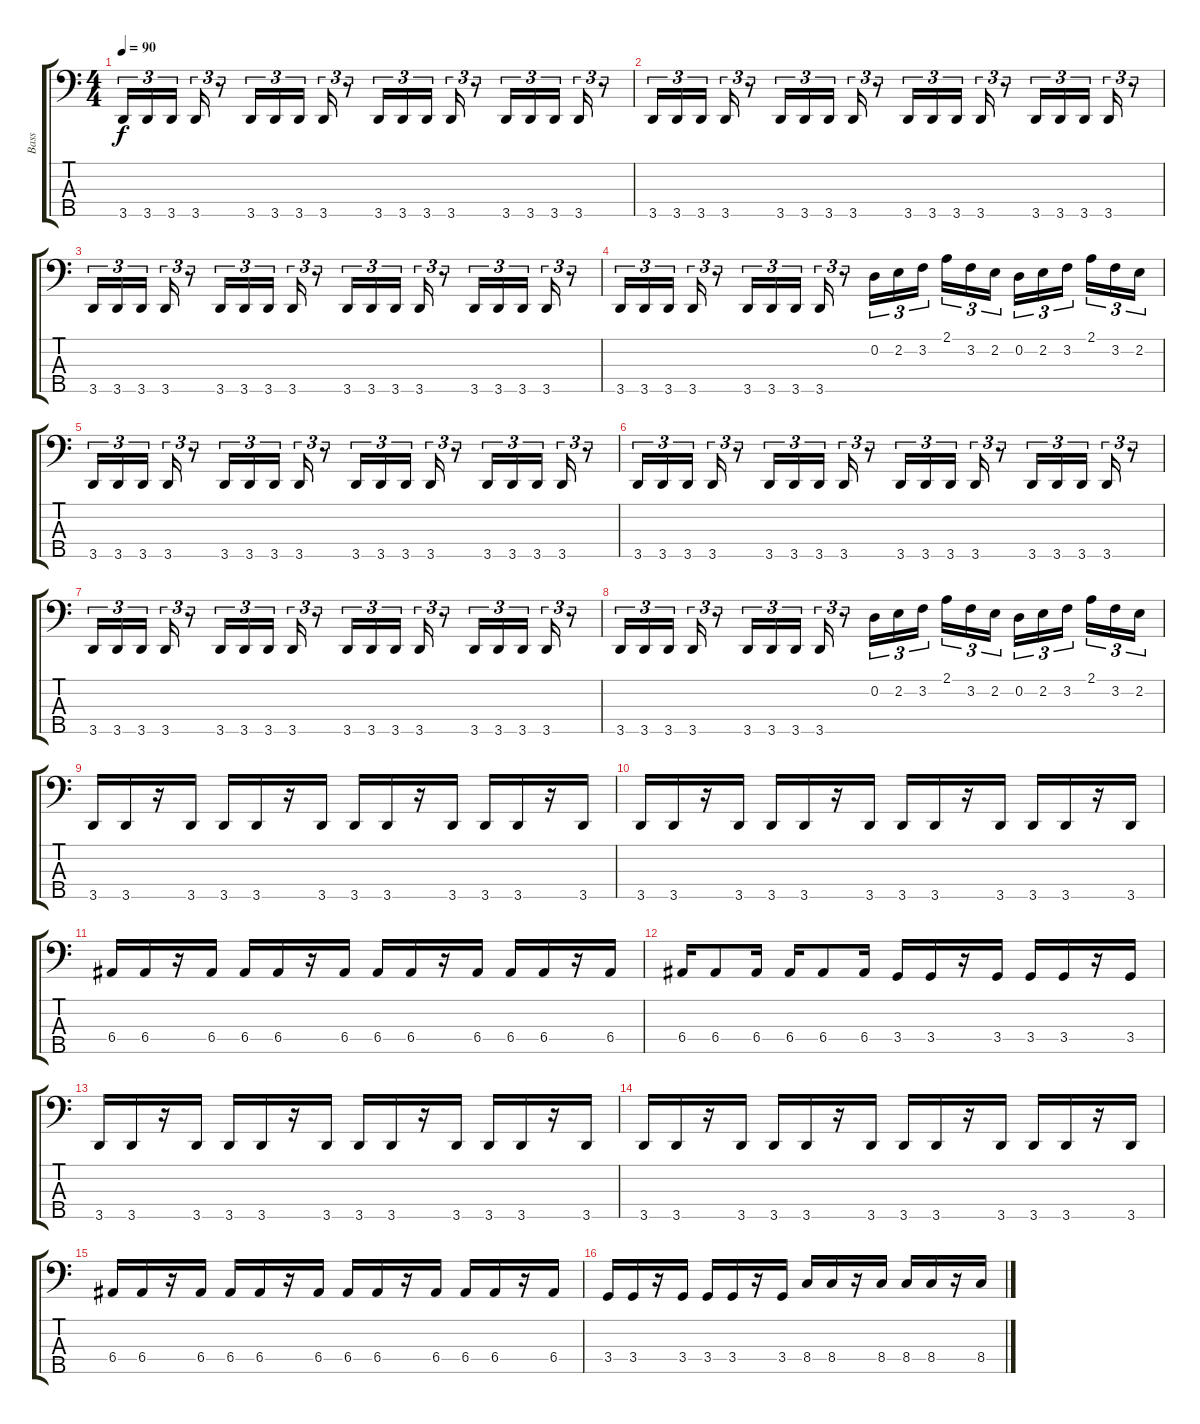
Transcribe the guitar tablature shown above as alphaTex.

\track ("Bass" "Bass") {instrument electricbassfinger}
\staff {score tabs}
\tuning (G2 D2 A1 E1 B0) {hide}
\ts (4 4)
\tempo 90
\clef f4
\ks c
3.5.16{tu (3 2) dy f} 3.5.16{tu (3 2)} 3.5.16{tu (3 2)} 3.5.16{tu (3 2)} r.8{tu (3 2)} 3.5.16{tu (3 2)} 3.5.16{tu (3 2)} 3.5.16{tu (3 2)} 3.5.16{tu (3 2)} r.8{tu (3 2)} 3.5.16{tu (3 2)} 3.5.16{tu (3 2)} 3.5.16{tu (3 2)} 3.5.16{tu (3 2)} r.8{tu (3 2)} 3.5.16{tu (3 2)} 3.5.16{tu (3 2)} 3.5.16{tu (3 2)} 3.5.16{tu (3 2)} r.8{tu (3 2)} |
3.5.16{tu (3 2)} 3.5.16{tu (3 2)} 3.5.16{tu (3 2)} 3.5.16{tu (3 2)} r.8{tu (3 2)} 3.5.16{tu (3 2)} 3.5.16{tu (3 2)} 3.5.16{tu (3 2)} 3.5.16{tu (3 2)} r.8{tu (3 2)} 3.5.16{tu (3 2)} 3.5.16{tu (3 2)} 3.5.16{tu (3 2)} 3.5.16{tu (3 2)} r.8{tu (3 2)} 3.5.16{tu (3 2)} 3.5.16{tu (3 2)} 3.5.16{tu (3 2)} 3.5.16{tu (3 2)} r.8{tu (3 2)} |
3.5.16{tu (3 2)} 3.5.16{tu (3 2)} 3.5.16{tu (3 2)} 3.5.16{tu (3 2)} r.8{tu (3 2)} 3.5.16{tu (3 2)} 3.5.16{tu (3 2)} 3.5.16{tu (3 2)} 3.5.16{tu (3 2)} r.8{tu (3 2)} 3.5.16{tu (3 2)} 3.5.16{tu (3 2)} 3.5.16{tu (3 2)} 3.5.16{tu (3 2)} r.8{tu (3 2)} 3.5.16{tu (3 2)} 3.5.16{tu (3 2)} 3.5.16{tu (3 2)} 3.5.16{tu (3 2)} r.8{tu (3 2)} |
3.5.16{tu (3 2)} 3.5.16{tu (3 2)} 3.5.16{tu (3 2)} 3.5.16{tu (3 2)} r.8{tu (3 2)} 3.5.16{tu (3 2)} 3.5.16{tu (3 2)} 3.5.16{tu (3 2)} 3.5.16{tu (3 2)} r.8{tu (3 2)} 0.2.16{tu (3 2)} 2.2.16{tu (3 2)} 3.2.16{tu (3 2)} 2.1.16{tu (3 2)} 3.2.16{tu (3 2)} 2.2.16{tu (3 2)} 0.2.16{tu (3 2)} 2.2.16{tu (3 2)} 3.2.16{tu (3 2)} 2.1.16{tu (3 2)} 3.2.16{tu (3 2)} 2.2.16{tu (3 2)} |
3.5.16{tu (3 2)} 3.5.16{tu (3 2)} 3.5.16{tu (3 2)} 3.5.16{tu (3 2)} r.8{tu (3 2)} 3.5.16{tu (3 2)} 3.5.16{tu (3 2)} 3.5.16{tu (3 2)} 3.5.16{tu (3 2)} r.8{tu (3 2)} 3.5.16{tu (3 2)} 3.5.16{tu (3 2)} 3.5.16{tu (3 2)} 3.5.16{tu (3 2)} r.8{tu (3 2)} 3.5.16{tu (3 2)} 3.5.16{tu (3 2)} 3.5.16{tu (3 2)} 3.5.16{tu (3 2)} r.8{tu (3 2)} |
3.5.16{tu (3 2)} 3.5.16{tu (3 2)} 3.5.16{tu (3 2)} 3.5.16{tu (3 2)} r.8{tu (3 2)} 3.5.16{tu (3 2)} 3.5.16{tu (3 2)} 3.5.16{tu (3 2)} 3.5.16{tu (3 2)} r.8{tu (3 2)} 3.5.16{tu (3 2)} 3.5.16{tu (3 2)} 3.5.16{tu (3 2)} 3.5.16{tu (3 2)} r.8{tu (3 2)} 3.5.16{tu (3 2)} 3.5.16{tu (3 2)} 3.5.16{tu (3 2)} 3.5.16{tu (3 2)} r.8{tu (3 2)} |
3.5.16{tu (3 2)} 3.5.16{tu (3 2)} 3.5.16{tu (3 2)} 3.5.16{tu (3 2)} r.8{tu (3 2)} 3.5.16{tu (3 2)} 3.5.16{tu (3 2)} 3.5.16{tu (3 2)} 3.5.16{tu (3 2)} r.8{tu (3 2)} 3.5.16{tu (3 2)} 3.5.16{tu (3 2)} 3.5.16{tu (3 2)} 3.5.16{tu (3 2)} r.8{tu (3 2)} 3.5.16{tu (3 2)} 3.5.16{tu (3 2)} 3.5.16{tu (3 2)} 3.5.16{tu (3 2)} r.8{tu (3 2)} |
3.5.16{tu (3 2)} 3.5.16{tu (3 2)} 3.5.16{tu (3 2)} 3.5.16{tu (3 2)} r.8{tu (3 2)} 3.5.16{tu (3 2)} 3.5.16{tu (3 2)} 3.5.16{tu (3 2)} 3.5.16{tu (3 2)} r.8{tu (3 2)} 0.2.16{tu (3 2)} 2.2.16{tu (3 2)} 3.2.16{tu (3 2)} 2.1.16{tu (3 2)} 3.2.16{tu (3 2)} 2.2.16{tu (3 2)} 0.2.16{tu (3 2)} 2.2.16{tu (3 2)} 3.2.16{tu (3 2)} 2.1.16{tu (3 2)} 3.2.16{tu (3 2)} 2.2.16{tu (3 2)} |
3.5.16 3.5.16 r.16 3.5.16 3.5.16 3.5.16 r.16 3.5.16 3.5.16 3.5.16 r.16 3.5.16 3.5.16 3.5.16 r.16 3.5.16 |
3.5.16 3.5.16 r.16 3.5.16 3.5.16 3.5.16 r.16 3.5.16 3.5.16 3.5.16 r.16 3.5.16 3.5.16 3.5.16 r.16 3.5.16 |
6.4.16 6.4.16 r.16 6.4.16 6.4.16 6.4.16 r.16 6.4.16 6.4.16 6.4.16 r.16 6.4.16 6.4.16 6.4.16 r.16 6.4.16 |
6.4.16 6.4.8 6.4.16 6.4.16 6.4.8 6.4.16 3.4.16 3.4.16 r.16 3.4.16 3.4.16 3.4.16 r.16 3.4.16 |
3.5.16 3.5.16 r.16 3.5.16 3.5.16 3.5.16 r.16 3.5.16 3.5.16 3.5.16 r.16 3.5.16 3.5.16 3.5.16 r.16 3.5.16 |
3.5.16 3.5.16 r.16 3.5.16 3.5.16 3.5.16 r.16 3.5.16 3.5.16 3.5.16 r.16 3.5.16 3.5.16 3.5.16 r.16 3.5.16 |
6.4.16 6.4.16 r.16 6.4.16 6.4.16 6.4.16 r.16 6.4.16 6.4.16 6.4.16 r.16 6.4.16 6.4.16 6.4.16 r.16 6.4.16 |
3.4.16 3.4.16 r.16 3.4.16 3.4.16 3.4.16 r.16 3.4.16 8.4.16 8.4.16 r.16 8.4.16 8.4.16 8.4.16 r.16 8.4.16
